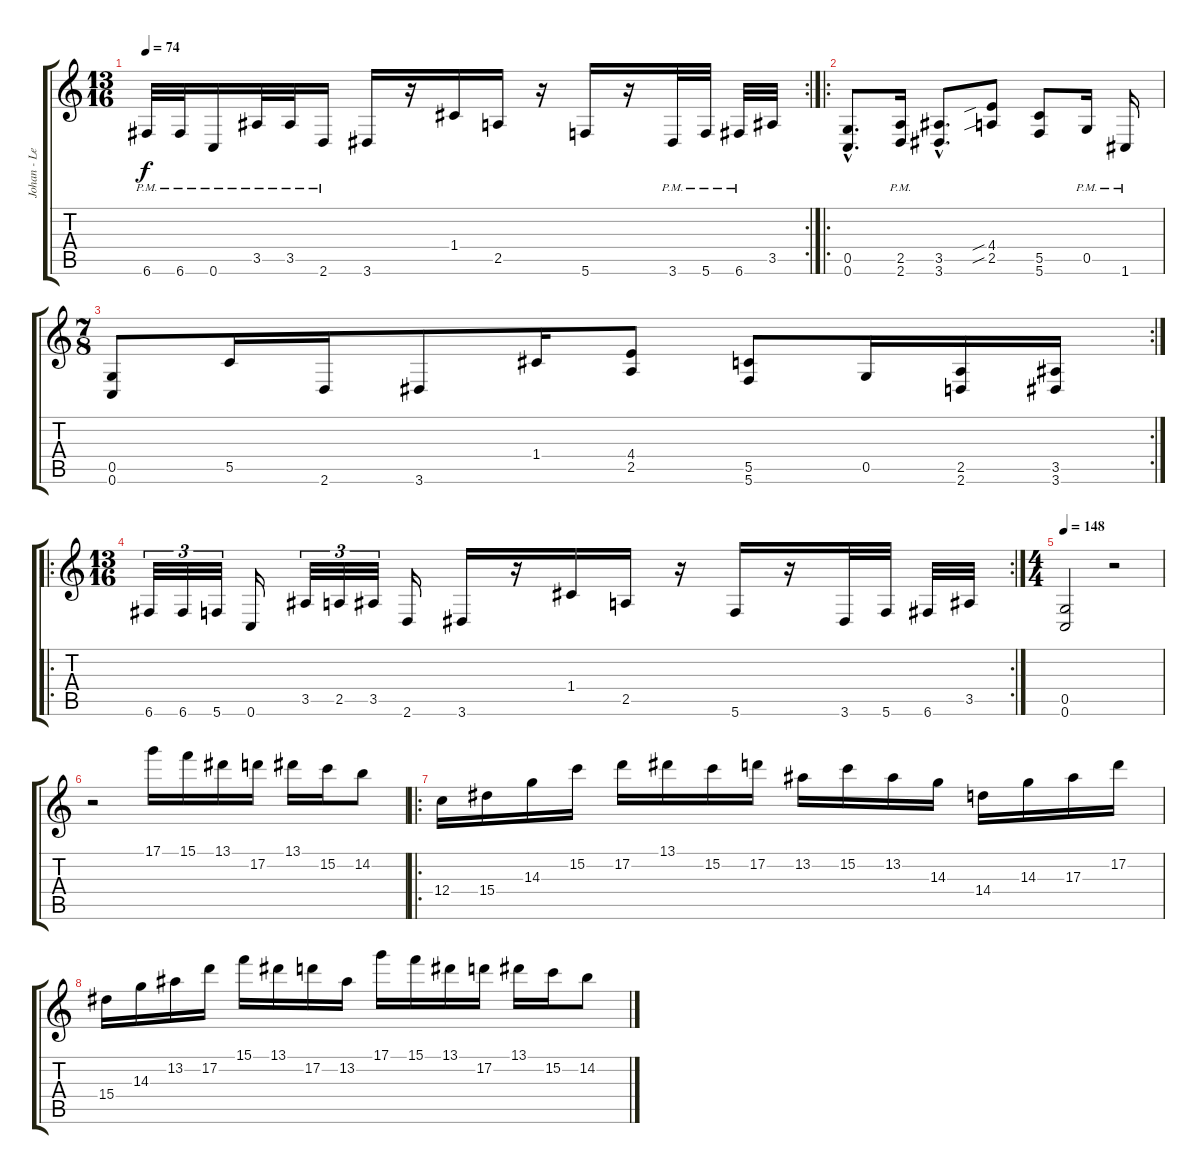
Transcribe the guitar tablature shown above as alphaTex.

\track ("Johan - Lead Guitar" "Johan - Le") {instrument distortionguitar}
\staff {score tabs}
\tuning (D4 A3 F3 C3 G2 C2) {hide}
\rc 2
\ts (13 16)
\tempo 74
\clef g2
\ks c
6.6{pm}.32{dy f} 6.6{pm}.32 0.6{pm}.16 3.5{pm}.32 3.5{pm}.32 2.6{pm}.16 3.6.16 r.16 1.4.16 2.5.16 r.16 5.6.16 r.16 3.6{pm}.32 5.6{pm}.32 6.6{pm}.32 3.5.32 |
\ro
(0.5{hac} 0.6{hac}).8{d} (2.5{pm} 2.6).16 (3.5{hac} 3.6).8{d} (4.4{sib} 2.5{sib}).8 (5.5 5.6).8 0.5{pm}.16 1.6{pm}.16 |
\rc 2
\ts (7 8)
(0.5 0.6).8 5.5.16 2.6.16 3.6.8 1.4.16 (4.4 2.5).8 (5.5 5.6).8 0.5.16 (2.5 2.6).16 (3.5 3.6).16 |
\ro
\rc 2
\ts (13 16)
6.6.32{tu (3 2)} 6.6.32{tu (3 2)} 5.6.32{tu (3 2)} 0.6.16 3.5.32{tu (3 2)} 2.5.32{tu (3 2)} 3.5.32{tu (3 2)} 2.6.16 3.6.16 r.16 1.4.16 2.5.16 r.16 5.6.16 r.16 3.6.32 5.6.32 6.6.32 3.5.32 |
\ts (4 4)
\tempo 148
(0.5 0.6).2 r.2 |
r.2 17.1.16 15.1.16 13.1.16 17.2.16 13.1.16 15.2.16 14.2.8 |
\ro
12.4.16 15.4.16 14.3.16 15.2.16 17.2.16 13.1.16 15.2.16 17.2.16 13.2.16 15.2.16 13.2.16 14.3.16 14.4.16 14.3.16 17.3.16 17.2.16 |
15.4.16 14.3.16 13.2.16 17.2.16 15.1.16 13.1.16 17.2.16 13.2.16 17.1.16 15.1.16 13.1.16 17.2.16 13.1.16 15.2.16 14.2.8
